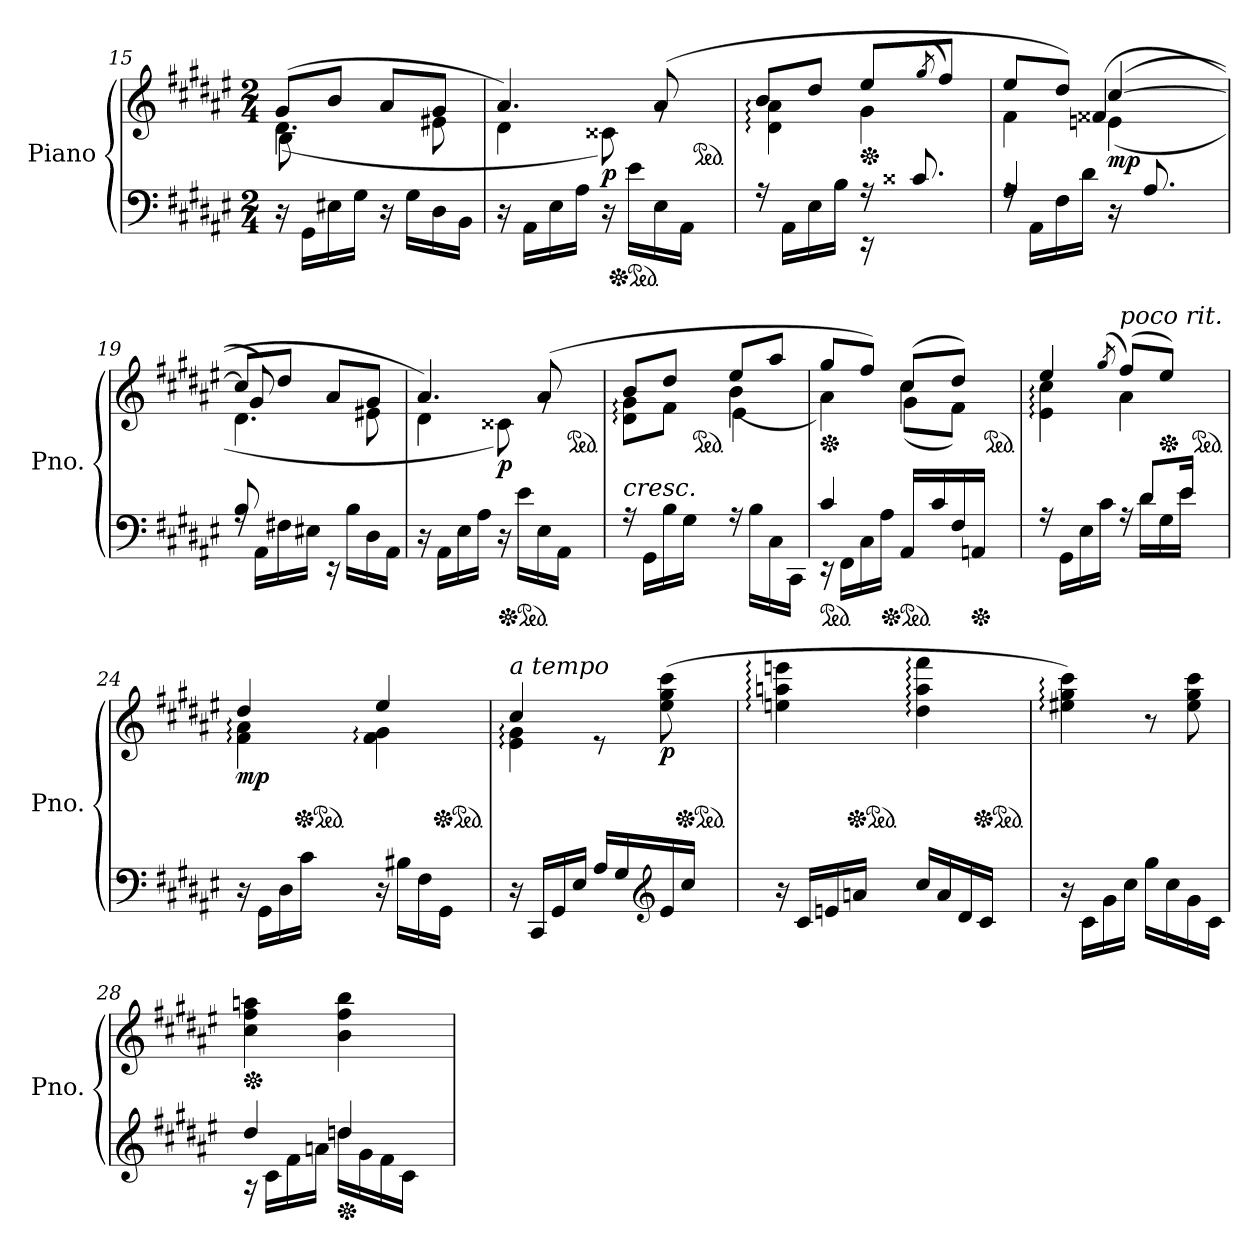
**kern	**kern	**dynam
*part1	*part1	*part1
*staff2	*staff1	*staff1/2
*I"Piano	*	*
*I'Pno.	*	*
*clefF4	*clefG2	*
*k[f#c#g#d#a#e#]	*k[f#c#g#d#a#e#]	*
*M2/4	*M2/4	*
=15	=15	=15
*	*^	*
*	*	*^	*
16r	(8g#/L	(4.d#:\	8B\	.
16GG#\LL	.	.	.	.
16E#X\	8b/J	.	4.ryy	.
16G#\JJ	.	.	.	.
16r	8a#/L	.	.	.
16G#\LL	.	.	.	.
16D#\	8g#/J	8e#X\	.	.
16BB\JJ	.	.	.	.
=16	=16	=16	=16	=16
*	*MM47	*	*	*
16r	4.a#/)	4d#\	4..ryy	.
16AA#\LL	.	.	.	.
16E#\	.	.	.	.
16A#\JJ	.	.	.	.
*	*MM46	*	*	*
!	!	!	!	!LO:DY:b
16r	.	8c##X\)	.	p
*Xped	*	*	*	*
*ped	*	*	*	*
16e#\LL	.	.	.	.
*	*MM44	*	*	*
16E#\	(8a#/	8rg	.	.
*	*	*	*Xtuplet	*
16AA#\JJ	.	.	48rcyy	.
*	*ped	*	*	*
.	.	.	48d#!LLLyy	.
.	.	.	48a#!JJJyy	.
*	*v	*v	*v	*
=17	=17	=17
*	*MM48	*
*^	*^	*
4ryy	16rA	8b/L	4d#\: 4a#\:	.
.	16AA#\LL	.	.	.
.	16E#\	8dd#/J	.	.
.	16B\JJ	.	.	.
*	*	*Xped	*	*
16rEE	16rA	8ee#/L	4g#\	.
8.c##X/	16c##\LLyy	.	.	.
.	.	(8qgg#/	.	.
.	16G#\	8ff#/J)	.	.
.	16AA#\JJ	.	.	.
!!LO:LB:g=z
=18	=18	=18	=18	=18
*	*	*	*^	*
4A#/	16rA	8ee#/L	4f#\	4reyy	.
.	16AA#\LL	.	.	.	.
.	16F#\	8dd#/J)	.	.	.
.	16d#\JJ	.	.	.	.
!	!	!	!	!	!LO:DY:b
16r	16rAyy	([4cc#/	(4en\	(4f##X/	mp
8.A#/	16A#\LLyy	.	.	.	.
.	16F##X\	.	.	.	.
.	16AA#\JJ	.	.	.	.
=19	=19	=19	=19	=19	=19
8B/	16rA	8cc#/L]	4.d#\	8g#/)	.
.	16AA#\LL	.	.	.	.
8rFyy	16F#X\	8dd#/J	.	4.ryy	.
.	16E#X\JJ	.	.	.	.
16rEE	4ryy	8a#/L	.	.	.
16B\LL	.	.	.	.	.
16D#\	.	8g#/J	8e#X\	.	.
16AA#\JJ	.	.	.	.	.
*v	*v	*	*	*	*
=20	=20	=20	=20	=20
16r	4.a#/)	4d#\	4..ryy	.
16AA#\LL	.	.	.	.
16E#\	.	.	.	.
16A#\JJ	.	.	.	.
!	!	!	!	!LO:DY:b
16r	.	8c##X\)	.	p
*Xped	*	*	*	*
*ped	*	*	*	*
16e#\LL	.	.	.	.
16E#\	(8a#/	8rg	.	.
16AA#\JJ	.	.	48rcyy	.
*	*ped	*	*	*
.	.	.	48d#!LLLyy	.
.	.	.	48g#!JJJyy	.
=21	=21	=21	=21	=21
*	*	*	*^	*
!LO:TX:a:i:t=cresc.	!	!	!	!	!
16rA	8b/L	4rcyy	8.ryy	(8d#\: 8g#\:L	.
16GG#\LL	.	.	.	.	.
16B\	8dd#/J	.	.	8f#\J	.
16G#\JJ	.	.	48ryy	.	.
*	*ped	*	*	*	*
.	.	.	48e#!LLLyy	.	.
.	.	.	48b!JJJyy	.	.
16rA	8ee#/L	(4b:\	4ryy	4e#\	.
16B\LL	.	.	.	.	.
16C#\	8aa#/J	.	.	.	.
16CC#\JJ	.	.	.	.	.
=22	=22	=22	=22	=22	=22
*ped	*	*	*	*	*
*^	*	*	*	*	*
*	*	*Xped	*	*	*	*
4c#/)	16r	8gg#/L	4a#\)	4ryy	4ryy	.
.	16FF#\LL	.	.	.	.	.
.	16C#\	8ff#/J)	.	.	.	.
.	16A#\JJ	.	.	.	.	.
*Xped	*	*	*	*	*	*
*ped	*	*	*	*	*	*
16AA#/LL	8.AA#\Lyy	(8cc#/L	4cc#\	8..ryy	(8g#\L	.
16c#/	.	.	.	.	.	.
16F#/	.	8dd#/J)	.	.	8f#\J)	.
*Xped	*	*	*	*	*	*
16AAn/JJ	16AA\Jk	.	.	.	.	.
*	*	*ped	*	*	*	*
.	.	.	.	64e#!LLLLyy	.	.
.	.	.	.	64cc#!JJJJyy	.	.
*	*	*	*	*v	*v	*
!!LO:PB:g=z
=23	=23	=23	=23	=23	=23
*	*^	*	*	*	*
4ryy	16rA	4ryy	4ee#/	4e#\: 4cc#\:	4rcyy	.
.	16GG#\LL	.	.	.	.	.
.	16E#\	.	.	.	.	.
.	16c#\JJ	.	.	.	.	.
.	.	.	(8qgg#/	.	.	.
!	!	!	!LO:TX:a:i:t=poco rit.	!	!	!
4ryy	16rA	16ryy	(>8ff#/L)	4a#\	8..ryy	.
.	16d#\LL	8d#/L	.	.	.	.
*	*	*	*Xped	*	*	*
*	*	*	*MM47	*	*	*
.	16G#\	.	8ee#/J)	.	.	.
.	16e#\JJ	16e#/Jk	.	.	.	.
*	*	*	*ped	*	*	*
.	.	.	.	.	64f#!LLLLyy	.
.	.	.	.	.	64a#!JJJJyy	.
*v	*v	*v	*	*	*	*
=24	=24	=24	=24	=24
*	*MM46	*	*	*
!	!	!	!	!LO:DY:b
16r	4dd#/	8..ryy	4f#\: 4a#\:	mp
16GG#\LL	.	.	.	.
16D#\	.	.	.	.
16c#\JJ	.	.	.	.
*	*Xped	*	*	*
*	*ped	*	*	*
.	.	64f#!LLLLyy	.	.
.	.	64g#!JJJJyy	.	.
*	*MM45	*	*	*
16r	4ee#/	8..ryy	4f#\: 4g#\:	.
16B#X\LL	.	.	.	.
16F#\	.	.	.	.
16GG#\JJ	.	.	.	.
*	*Xped	*	*	*
*	*ped	*	*	*
.	.	64e#!LLLLyy	.	.
.	.	64g#!JJJJyy	.	.
*	*	*v	*v	*
=25	=25	=25	=25
!	!LO:TX:a:i:t=a tempo	!	!
16r	4cc#/	4e#\: 4g#\:	.
16CC#/LL	.	.	.
16GG#/	.	.	.
16E#/JJ	.	.	.
16A#/LL	8re	8..ryy	.
16G#/	.	.	.
*clefG2	*	*	*
!	!	!	!LO:DY:b
16e#/	(>8ee#\ 8gg#\ 8ccc#\	.	p
16cc#/JJ	.	.	.
*	*Xped	*	*
*	*ped	*	*
.	.	64een!LLLLyy	.
.	.	64aan!JJJJyy	.
=26	=26	=26	=26
16r	4een\: 4aan\: 4eeen\:	8..ryy	.
16c#/LL	.	.	.
16en/	.	.	.
16an/JJ	.	.	.
*	*Xped	*	*
*	*ped	*	*
.	.	64dd#!LLLLyy	.
.	.	64aa!JJJJyy	.
16cc#/LL	4dd#\: 4aa\: 4fff#\:	8..ryy	.
16a/	.	.	.
16d#/	.	.	.
16c#/JJ	.	.	.
*	*Xped	*	*
*	*ped	*	*
.	.	64ee#X!LLLLyy	.
.	.	64gg#!JJJJyy	.
*	*v	*v	*
=27	=27	=27
16r	4ee#X\: 4gg#\: 4ccc#\:)	.
16c#\LL	.	.
16g#\	.	.
16cc#\JJ	.	.
16gg#\LL	8r	.
16cc#\	.	.
16g#\	8ee#\ 8gg#\ 8ccc#\	.
16c#\JJ	.	.
!!LO:LB:g=z
=28	=28	=28
*^	*	*
*	*	*Xped	*
*	*	*^	*
4dd#/	16r	4cc#\ 4ff#\ 4aan\	4ryy	.
.	16c#\LL	.	.	.
.	16f#\	.	.	.
.	16an\JJ	.	.	.
*Xped	*	*	*	*
4ddn/	16dd\LL	4b\ 4ff#\ 4bb\	8..ryy	.
.	16g#\	.	.	.
.	16f#\	.	.	.
.	16c#\JJ	.	.	.
.	.	.	64g#!LLLLyy	.
.	.	.	64ee#!JJJJyy	.
*v	*v	*	*	*
*	*v	*v	*
=	=	=
*-	*-	*-
